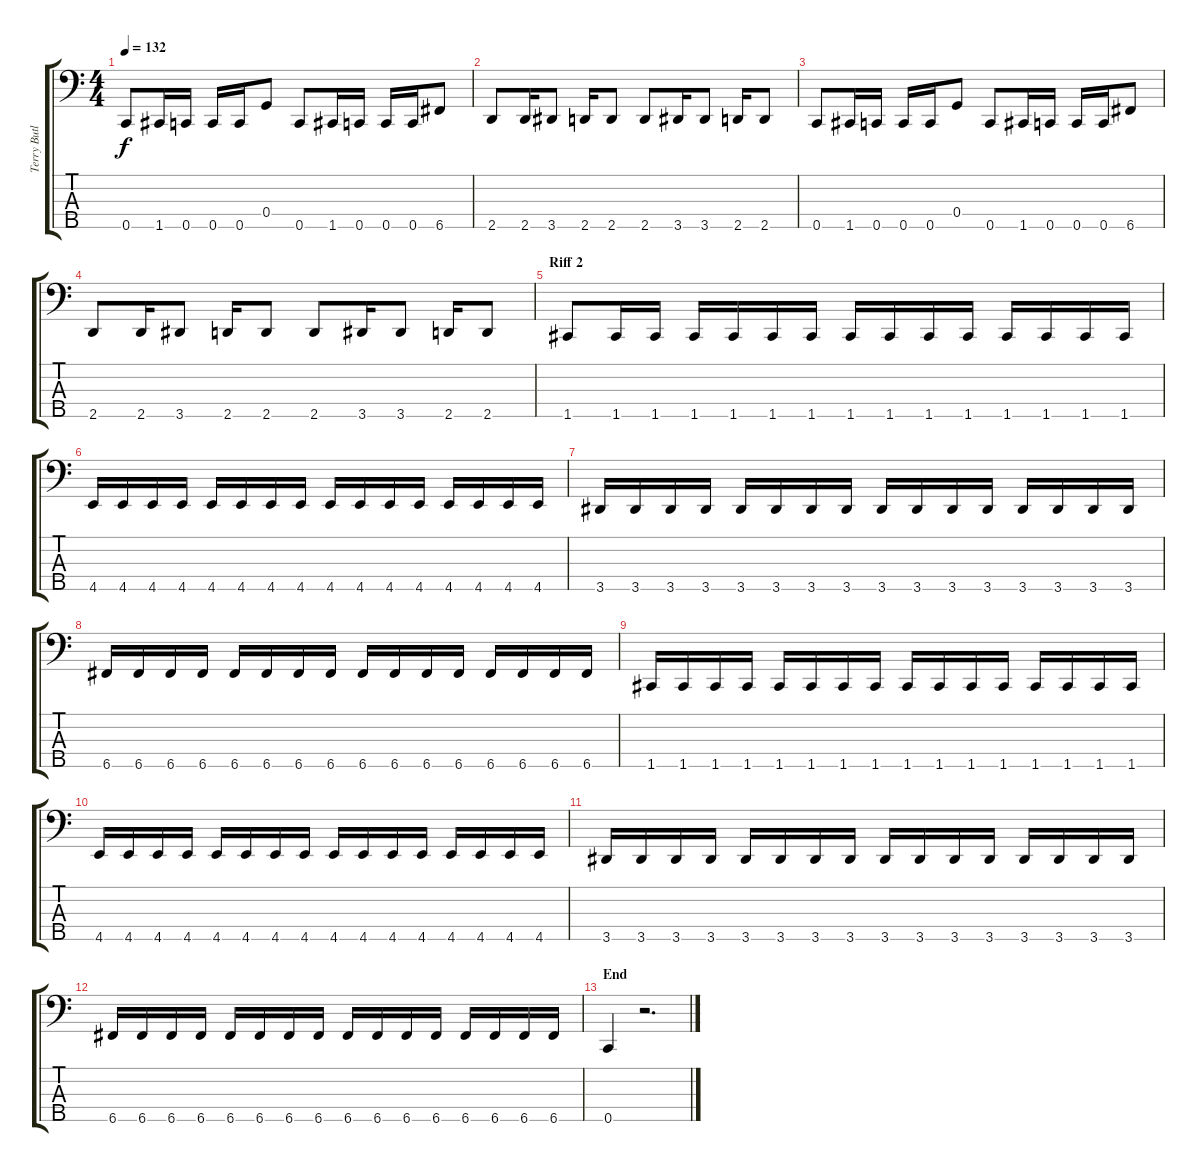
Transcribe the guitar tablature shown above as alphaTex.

\track ("Terry Butler >>Bass" "Terry Butl") {instrument electricbasspick}
\staff {score tabs}
\tuning (A2 F2 C2 G1 C1) {hide}
\ts (4 4)
\tempo 132
\clef f4
\ks c
0.5.8{dy f} 1.5.16 0.5.16 0.5.16 0.5.16 0.4.8 0.5.8 1.5.16 0.5.16 0.5.16 0.5.16 6.5.8 |
2.5.8 2.5.16 3.5.8 2.5.16 2.5.8 2.5.8 3.5.16 3.5.8 2.5.16 2.5.8 |
0.5.8 1.5.16 0.5.16 0.5.16 0.5.16 0.4.8 0.5.8 1.5.16 0.5.16 0.5.16 0.5.16 6.5.8 |
2.5.8 2.5.16 3.5.8 2.5.16 2.5.8 2.5.8 3.5.16 3.5.8 2.5.16 2.5.8 |
\section ("" "Riff 2")
1.5.8 1.5.16 1.5.16 1.5.16 1.5.16 1.5.16 1.5.16 1.5.16 1.5.16 1.5.16 1.5.16 1.5.16 1.5.16 1.5.16 1.5.16 |
4.5.16 4.5.16 4.5.16 4.5.16 4.5.16 4.5.16 4.5.16 4.5.16 4.5.16 4.5.16 4.5.16 4.5.16 4.5.16 4.5.16 4.5.16 4.5.16 |
3.5.16 3.5.16 3.5.16 3.5.16 3.5.16 3.5.16 3.5.16 3.5.16 3.5.16 3.5.16 3.5.16 3.5.16 3.5.16 3.5.16 3.5.16 3.5.16 |
6.5.16 6.5.16 6.5.16 6.5.16 6.5.16 6.5.16 6.5.16 6.5.16 6.5.16 6.5.16 6.5.16 6.5.16 6.5.16 6.5.16 6.5.16 6.5.16 |
1.5.16 1.5.16 1.5.16 1.5.16 1.5.16 1.5.16 1.5.16 1.5.16 1.5.16 1.5.16 1.5.16 1.5.16 1.5.16 1.5.16 1.5.16 1.5.16 |
4.5.16 4.5.16 4.5.16 4.5.16 4.5.16 4.5.16 4.5.16 4.5.16 4.5.16 4.5.16 4.5.16 4.5.16 4.5.16 4.5.16 4.5.16 4.5.16 |
3.5.16 3.5.16 3.5.16 3.5.16 3.5.16 3.5.16 3.5.16 3.5.16 3.5.16 3.5.16 3.5.16 3.5.16 3.5.16 3.5.16 3.5.16 3.5.16 |
6.5.16 6.5.16 6.5.16 6.5.16 6.5.16 6.5.16 6.5.16 6.5.16 6.5.16 6.5.16 6.5.16 6.5.16 6.5.16 6.5.16 6.5.16 6.5.16 |
\section ("" "End")
0.5.4 r.2{d}
